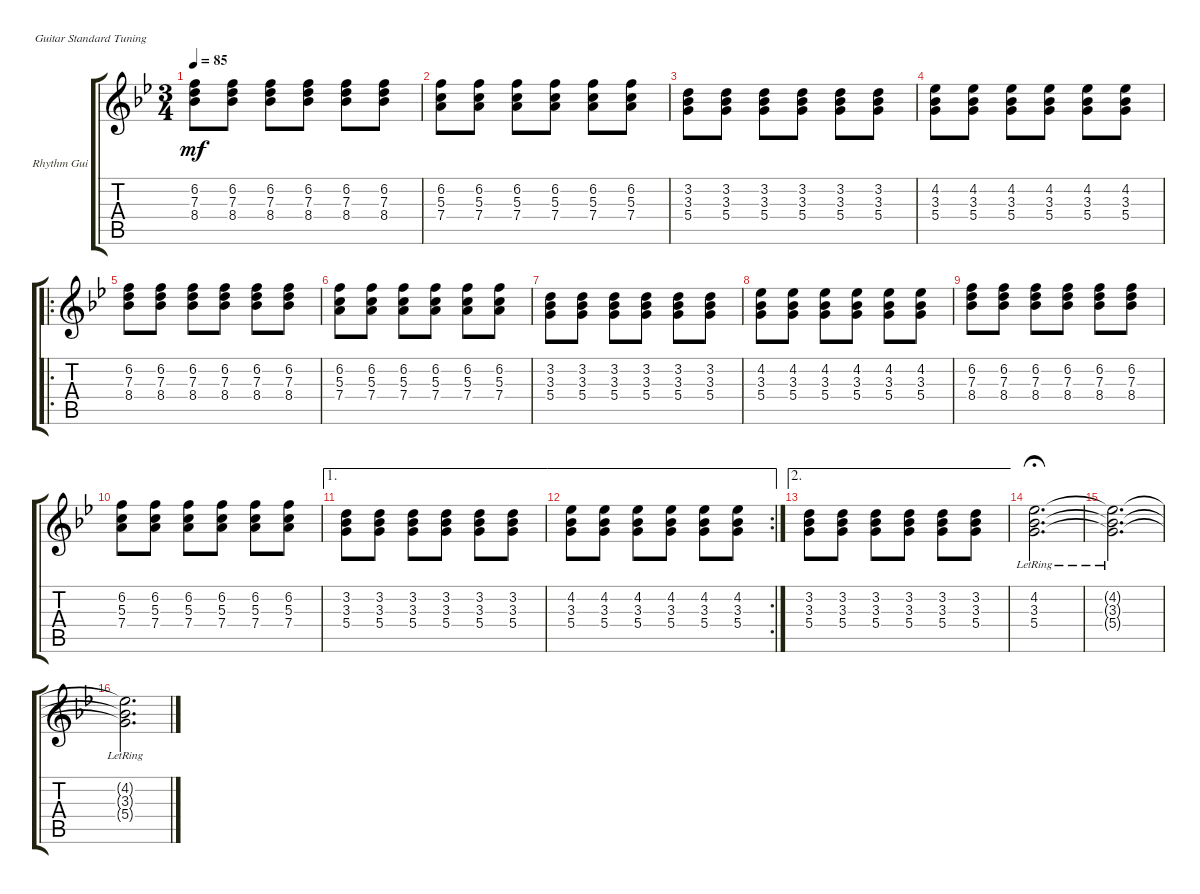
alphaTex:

\bracketExtendMode groupsimilarinstruments
\firstSystemTrackNameOrientation horizontal
\otherSystemsTrackNameOrientation horizontal
\track ("Rhythm Guitar" "Rhythm Gui") {instrument electricguitarclean}
\staff {score tabs}
\tuning (E4 B3 G3 D3 A2 E2)
\ts (3 4)
\tempo 85
\clef g2
\ks bb
(8.4 7.3 6.2).8{dy mf} (8.4 7.3 6.2).8 (8.4 7.3 6.2).8 (8.4 7.3 6.2).8 (8.4 7.3 6.2).8 (8.4 7.3 6.2).8 |
(6.2 5.3 7.4).8 (6.2 5.3 7.4).8 (6.2 5.3 7.4).8 (6.2 5.3 7.4).8 (6.2 5.3 7.4).8 (6.2 5.3 7.4).8 |
(5.4 3.3 3.2).8 (5.4 3.3 3.2).8 (5.4 3.3 3.2).8 (5.4 3.3 3.2).8 (5.4 3.3 3.2).8 (5.4 3.3 3.2).8 |
(3.3 4.2 5.4).8 (3.3 4.2 5.4).8 (3.3 4.2 5.4).8 (3.3 4.2 5.4).8 (3.3 4.2 5.4).8 (3.3 4.2 5.4).8 |
\ro
(8.4 7.3 6.2).8 (8.4 7.3 6.2).8 (8.4 7.3 6.2).8 (8.4 7.3 6.2).8 (8.4 7.3 6.2).8 (8.4 7.3 6.2).8 |
(6.2 5.3 7.4).8 (6.2 5.3 7.4).8 (6.2 5.3 7.4).8 (6.2 5.3 7.4).8 (6.2 5.3 7.4).8 (6.2 5.3 7.4).8 |
(5.4 3.3 3.2).8 (5.4 3.3 3.2).8 (5.4 3.3 3.2).8 (5.4 3.3 3.2).8 (5.4 3.3 3.2).8 (5.4 3.3 3.2).8 |
(3.3 4.2 5.4).8 (3.3 4.2 5.4).8 (3.3 4.2 5.4).8 (3.3 4.2 5.4).8 (3.3 4.2 5.4).8 (3.3 4.2 5.4).8 |
(8.4 7.3 6.2).8 (8.4 7.3 6.2).8 (8.4 7.3 6.2).8 (8.4 7.3 6.2).8 (8.4 7.3 6.2).8 (8.4 7.3 6.2).8 |
(6.2 5.3 7.4).8 (6.2 5.3 7.4).8 (6.2 5.3 7.4).8 (6.2 5.3 7.4).8 (6.2 5.3 7.4).8 (6.2 5.3 7.4).8 |
\ae 1
(5.4 3.3 3.2).8 (5.4 3.3 3.2).8 (5.4 3.3 3.2).8 (5.4 3.3 3.2).8 (5.4 3.3 3.2).8 (5.4 3.3 3.2).8 |
\ae 1
\rc 2
(3.3 4.2 5.4).8 (3.3 4.2 5.4).8 (3.3 4.2 5.4).8 (3.3 4.2 5.4).8 (3.3 4.2 5.4).8 (3.3 4.2 5.4).8 |
\ae 2
(5.4 3.3 3.2).8 (5.4 3.3 3.2).8 (5.4 3.3 3.2).8 (5.4 3.3 3.2).8 (5.4 3.3 3.2).8 (5.4 3.3 3.2).8 |
(3.3{lr} 4.2{lr} 5.4{lr}).2{d fermata (medium 1)} |
(3.3{lr t} 4.2{lr t} 5.4{lr t}).2{d} |
(3.3{lr t} 4.2{lr t} 5.4{lr t}).2{d}
